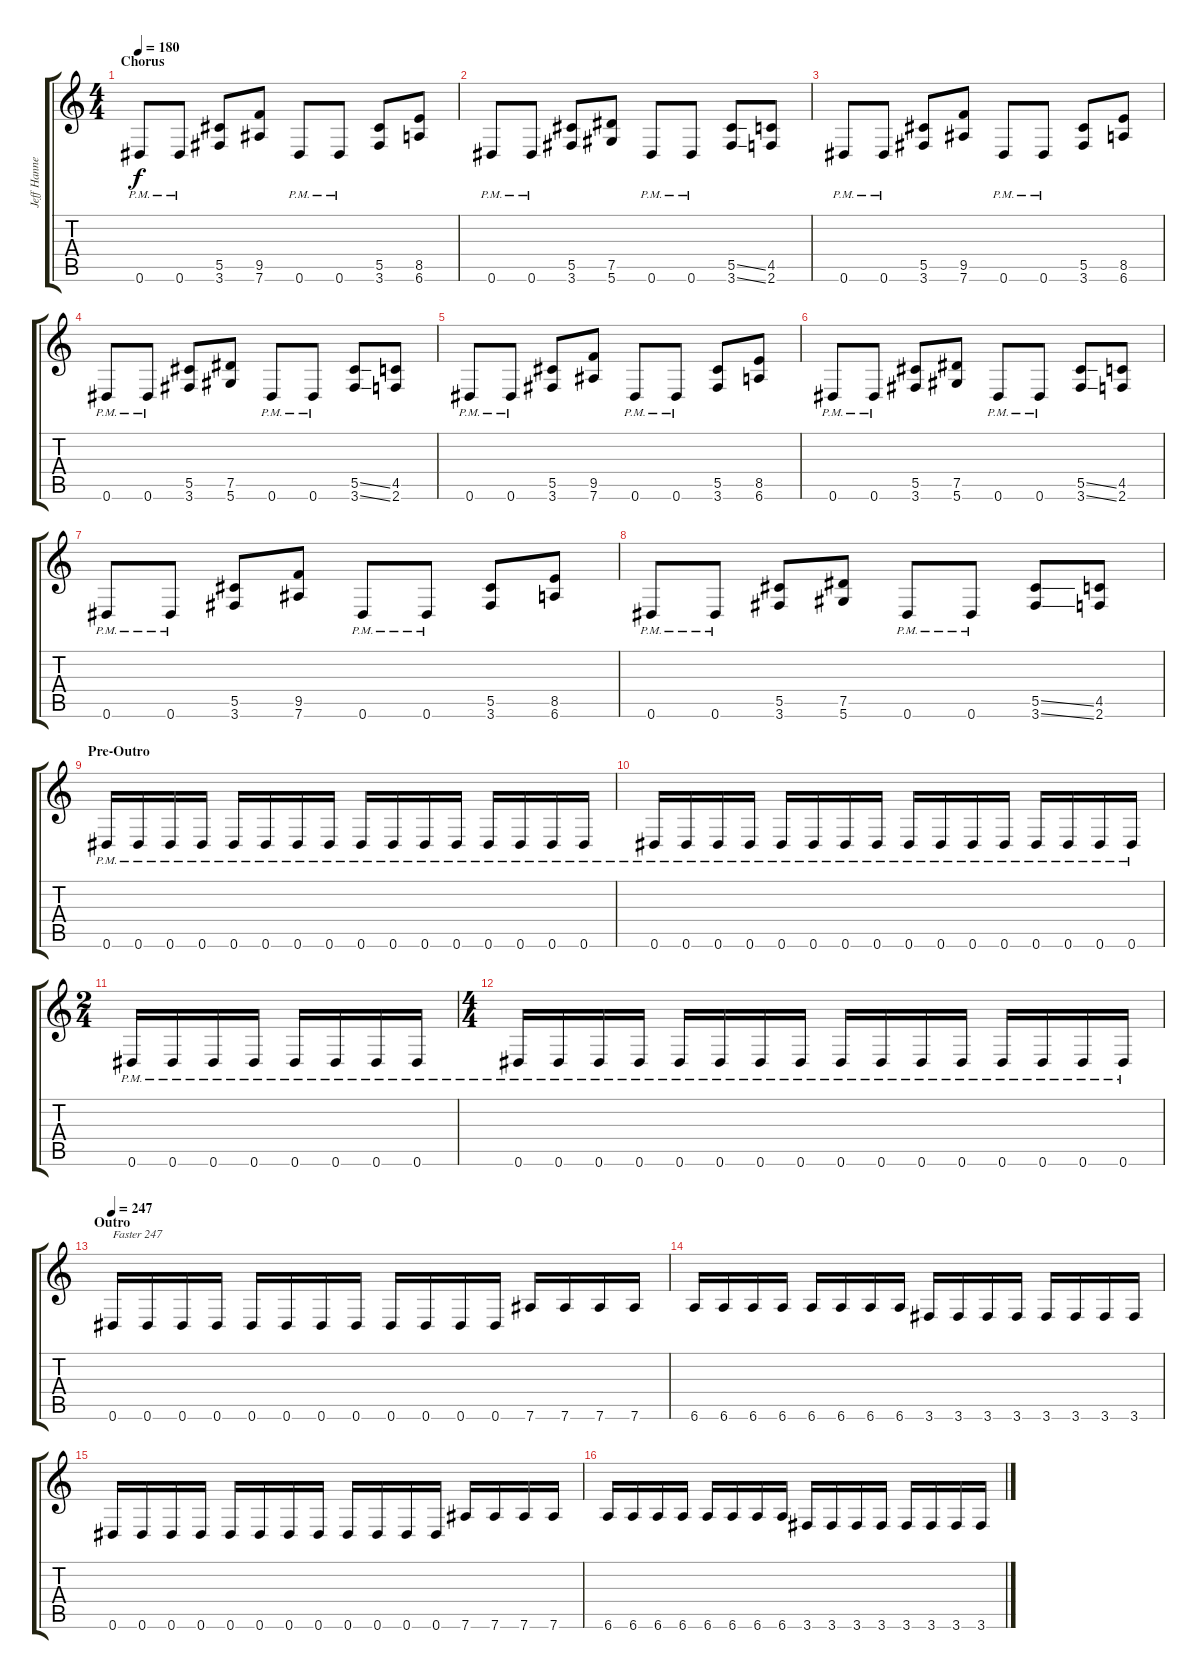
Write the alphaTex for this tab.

\track ("Jeff Hanneman" "Jeff Hanne") {instrument distortionguitar}
\staff {score tabs}
\tuning (Eb4 Bb3 Gb3 Db3 Ab2 Eb2) {hide}
\ts (4 4)
\section ("" "Chorus")
\tempo 180
\clef g2
\ks c
0.6{pm}.8{dy f} 0.6{pm}.8 (5.5 3.6).8 (9.5 7.6).8 0.6{pm}.8 0.6{pm}.8 (5.5 3.6).8 (8.5 6.6).8 |
0.6{pm}.8 0.6{pm}.8 (5.5 3.6).8 (7.5 5.6).8 0.6{pm}.8 0.6{pm}.8 (5.5{ss} 3.6{ss}).8 (4.5 2.6).8 |
0.6{pm}.8 0.6{pm}.8 (5.5 3.6).8 (9.5 7.6).8 0.6{pm}.8 0.6{pm}.8 (5.5 3.6).8 (8.5 6.6).8 |
0.6{pm}.8 0.6{pm}.8 (5.5 3.6).8 (7.5 5.6).8 0.6{pm}.8 0.6{pm}.8 (5.5{ss} 3.6{ss}).8 (4.5 2.6).8 |
0.6{pm}.8 0.6{pm}.8 (5.5 3.6).8 (9.5 7.6).8 0.6{pm}.8 0.6{pm}.8 (5.5 3.6).8 (8.5 6.6).8 |
0.6{pm}.8 0.6{pm}.8 (5.5 3.6).8 (7.5 5.6).8 0.6{pm}.8 0.6{pm}.8 (5.5{ss} 3.6{ss}).8 (4.5 2.6).8 |
0.6{pm}.8 0.6{pm}.8 (5.5 3.6).8 (9.5 7.6).8 0.6{pm}.8 0.6{pm}.8 (5.5 3.6).8 (8.5 6.6).8 |
0.6{pm}.8 0.6{pm}.8 (5.5 3.6).8 (7.5 5.6).8 0.6{pm}.8 0.6{pm}.8 (5.5{ss} 3.6{ss}).8 (4.5 2.6).8 |
\section ("" "Pre-Outro")
0.6{pm}.16 0.6{pm}.16 0.6{pm}.16 0.6{pm}.16 0.6{pm}.16 0.6{pm}.16 0.6{pm}.16 0.6{pm}.16 0.6{pm}.16 0.6{pm}.16 0.6{pm}.16 0.6{pm}.16 0.6{pm}.16 0.6{pm}.16 0.6{pm}.16 0.6{pm}.16 |
0.6{pm}.16 0.6{pm}.16 0.6{pm}.16 0.6{pm}.16 0.6{pm}.16 0.6{pm}.16 0.6{pm}.16 0.6{pm}.16 0.6{pm}.16 0.6{pm}.16 0.6{pm}.16 0.6{pm}.16 0.6{pm}.16 0.6{pm}.16 0.6{pm}.16 0.6{pm}.16 |
\ts (2 4)
0.6{pm}.16 0.6{pm}.16 0.6{pm}.16 0.6{pm}.16 0.6{pm}.16 0.6{pm}.16 0.6{pm}.16 0.6{pm}.16 |
\ts (4 4)
0.6{pm}.16 0.6{pm}.16 0.6{pm}.16 0.6{pm}.16 0.6{pm}.16 0.6{pm}.16 0.6{pm}.16 0.6{pm}.16 0.6{pm}.16 0.6{pm}.16 0.6{pm}.16 0.6{pm}.16 0.6{pm}.16 0.6{pm}.16 0.6{pm}.16 0.6{pm}.16 |
\section ("" "Outro")
\tempo 247
0.6.16{txt "Faster 247"} 0.6.16 0.6.16 0.6.16 0.6.16 0.6.16 0.6.16 0.6.16 0.6.16 0.6.16 0.6.16 0.6.16 7.6.16 7.6.16 7.6.16 7.6.16 |
6.6.16 6.6.16 6.6.16 6.6.16 6.6.16 6.6.16 6.6.16 6.6.16 3.6.16 3.6.16 3.6.16 3.6.16 3.6.16 3.6.16 3.6.16 3.6.16 |
0.6.16 0.6.16 0.6.16 0.6.16 0.6.16 0.6.16 0.6.16 0.6.16 0.6.16 0.6.16 0.6.16 0.6.16 7.6.16 7.6.16 7.6.16 7.6.16 |
6.6.16 6.6.16 6.6.16 6.6.16 6.6.16 6.6.16 6.6.16 6.6.16 3.6.16 3.6.16 3.6.16 3.6.16 3.6.16 3.6.16 3.6.16 3.6.16
